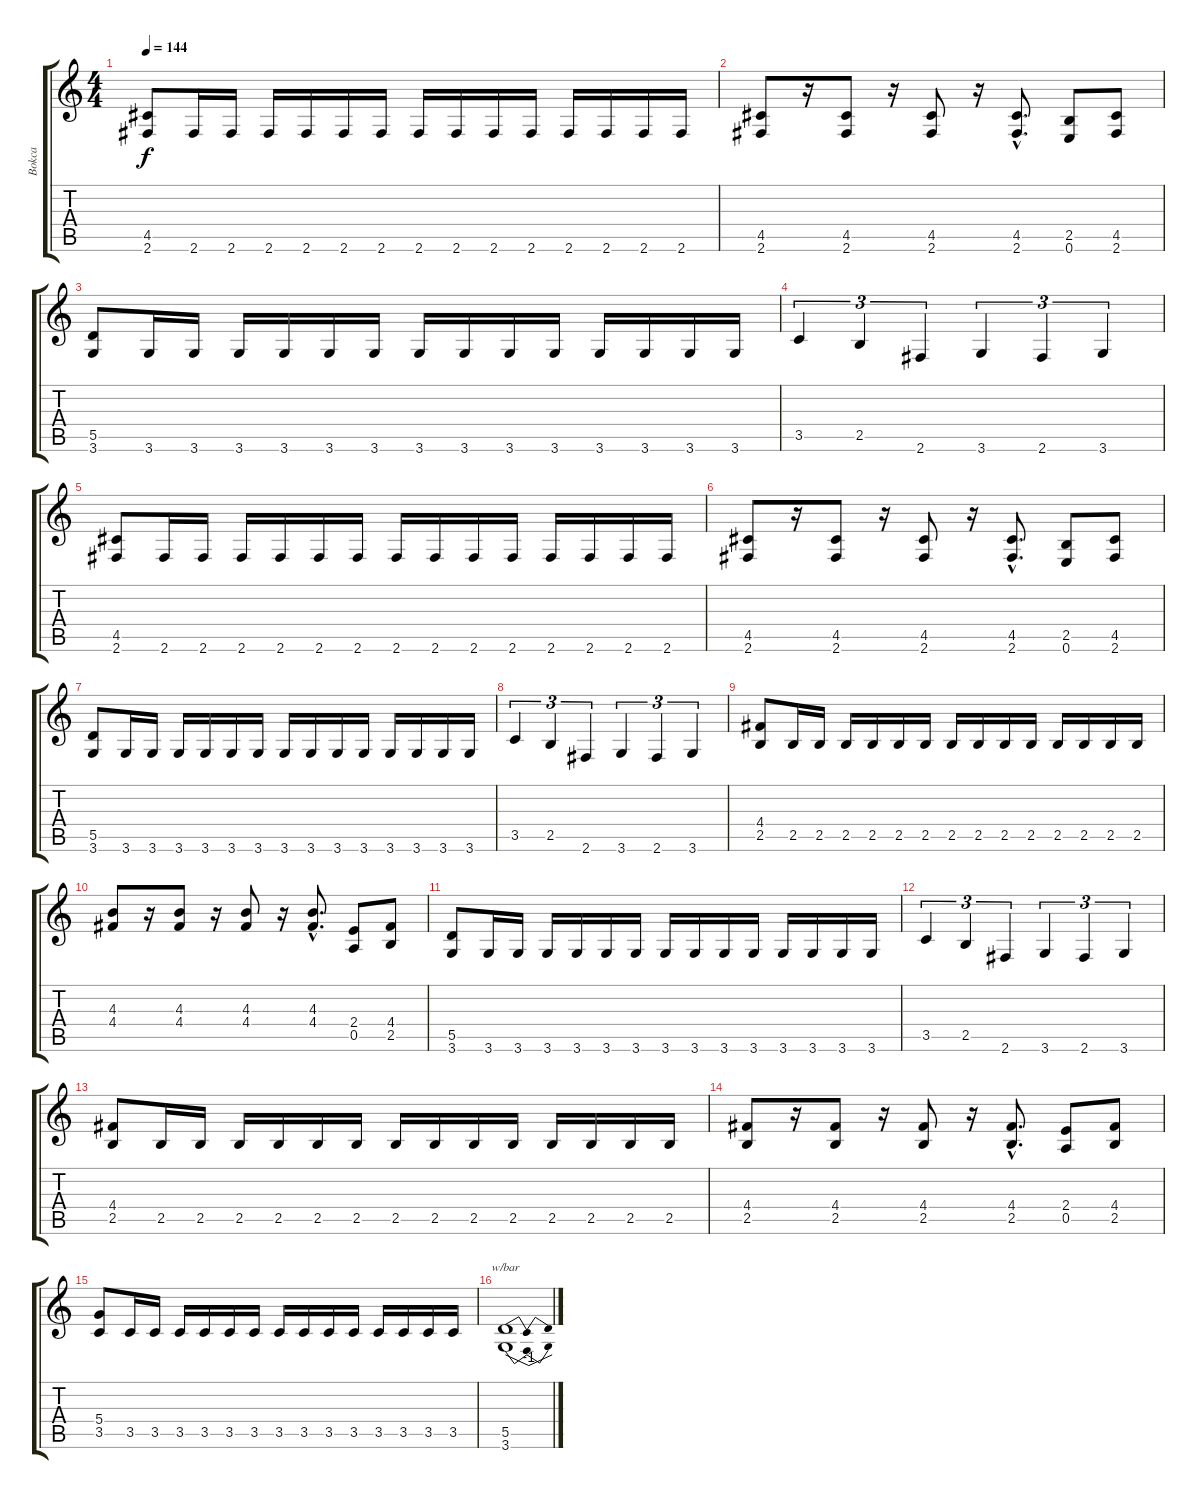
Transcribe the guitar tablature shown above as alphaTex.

\track ("Bokca" "Bokca") {instrument distortionguitar}
\staff {score tabs}
\tuning (E4 B3 G3 D3 A2 E2) {hide}
\ts (4 4)
\tempo 144
\clef g2
\ks c
(4.5 2.6).8{dy f} 2.6.16 2.6.16 2.6.16 2.6.16 2.6.16 2.6.16 2.6.16 2.6.16 2.6.16 2.6.16 2.6.16 2.6.16 2.6.16 2.6.16 |
(4.5 2.6).8 r.16 (4.5 2.6).8 r.16 (4.5 2.6).8 r.16 (4.5{hac} 2.6{hac}).8{d} (2.5 0.6).8 (4.5 2.6).8 |
(5.5 3.6).8 3.6.16 3.6.16 3.6.16 3.6.16 3.6.16 3.6.16 3.6.16 3.6.16 3.6.16 3.6.16 3.6.16 3.6.16 3.6.16 3.6.16 |
3.5.4{tu (3 2)} 2.5.4{tu (3 2)} 2.6.4{tu (3 2)} 3.6.4{tu (3 2)} 2.6.4{tu (3 2)} 3.6.4{tu (3 2)} |
(4.5 2.6).8 2.6.16 2.6.16 2.6.16 2.6.16 2.6.16 2.6.16 2.6.16 2.6.16 2.6.16 2.6.16 2.6.16 2.6.16 2.6.16 2.6.16 |
(4.5 2.6).8 r.16 (4.5 2.6).8 r.16 (4.5 2.6).8 r.16 (4.5{hac} 2.6{hac}).8{d} (2.5 0.6).8 (4.5 2.6).8 |
(5.5 3.6).8 3.6.16 3.6.16 3.6.16 3.6.16 3.6.16 3.6.16 3.6.16 3.6.16 3.6.16 3.6.16 3.6.16 3.6.16 3.6.16 3.6.16 |
3.5.4{tu (3 2)} 2.5.4{tu (3 2)} 2.6.4{tu (3 2)} 3.6.4{tu (3 2)} 2.6.4{tu (3 2)} 3.6.4{tu (3 2)} |
(4.4 2.5).8 2.5.16 2.5.16 2.5.16 2.5.16 2.5.16 2.5.16 2.5.16 2.5.16 2.5.16 2.5.16 2.5.16 2.5.16 2.5.16 2.5.16 |
(4.3 4.4).8 r.16 (4.3 4.4).8 r.16 (4.3 4.4).8 r.16 (4.3{hac} 4.4{hac}).8{d} (2.4 0.5).8 (4.4 2.5).8 |
(5.5 3.6).8 3.6.16 3.6.16 3.6.16 3.6.16 3.6.16 3.6.16 3.6.16 3.6.16 3.6.16 3.6.16 3.6.16 3.6.16 3.6.16 3.6.16 |
3.5.4{tu (3 2)} 2.5.4{tu (3 2)} 2.6.4{tu (3 2)} 3.6.4{tu (3 2)} 2.6.4{tu (3 2)} 3.6.4{tu (3 2)} |
(4.4 2.5).8 2.5.16 2.5.16 2.5.16 2.5.16 2.5.16 2.5.16 2.5.16 2.5.16 2.5.16 2.5.16 2.5.16 2.5.16 2.5.16 2.5.16 |
(4.4 2.5).8 r.16 (4.4 2.5).8 r.16 (4.4 2.5).8 r.16 (4.4{hac} 2.5{hac}).8{d} (2.4 0.5).8 (4.4 2.5).8 |
(5.4 3.5).8 3.5.16 3.5.16 3.5.16 3.5.16 3.5.16 3.5.16 3.5.16 3.5.16 3.5.16 3.5.16 3.5.16 3.5.16 3.5.16 3.5.16 |
(5.5 3.6).1{tbe (dip default 0 0 30 -4 60 0)}
